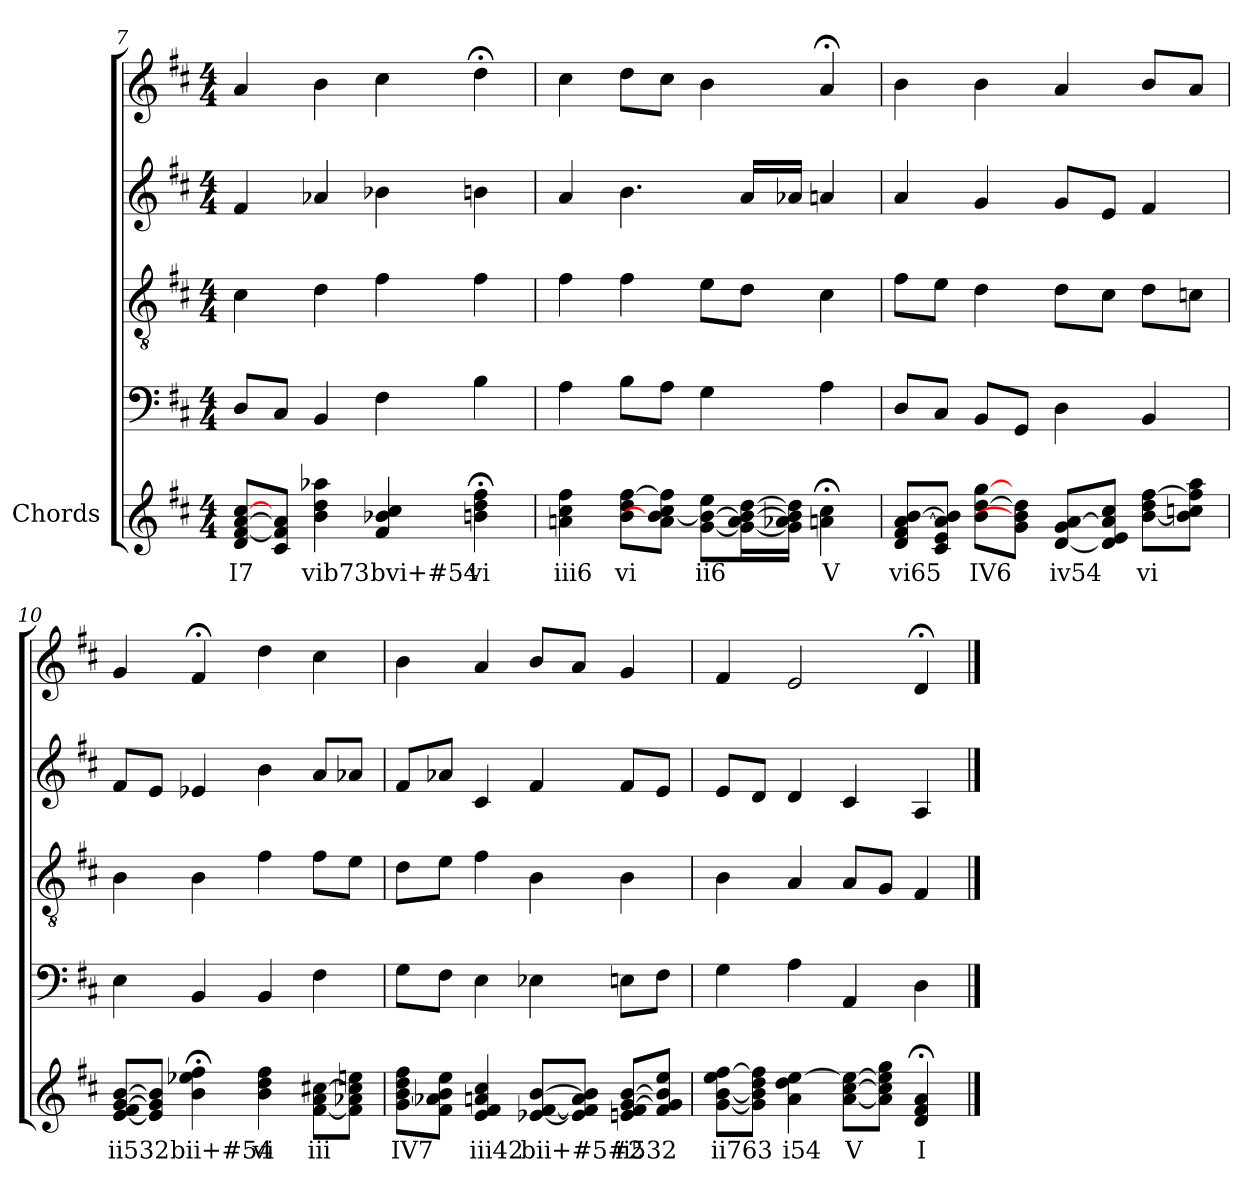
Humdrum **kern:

**kern	**text	**kern	**kern	**kern	**kern
*part5	*part5	*part4	*part3	*part2	*part1
*staff5	*staff5	*staff4	*staff3	*staff2	*staff1
*I"Chords	*	*	*	*	*
*clefG2	*	*clefF4	*clefGv2	*clefG2	*clefG2
*k[f#c#]	*	*k[f#c#]	*k[f#c#]	*k[f#c#]	*k[f#c#]
*M4/4	*	*M4/4	*M4/4	*M4/4	*M4/4
=7	=7	=7	=7	=7	=7
8d/ [8f# [8a [8cc#L	I7	8D/L	4c#\	4f#/	4a/
8c#/ 8f#] 8a]J	.	8C#/J	.	.	.
4b 4dd 4aa-X	vib73	4BB/	4d\	4a-X/	4b\
4f# 4b-X 4cc#	bvi+#54	4F#\	4f#\	4b-X\	4cc#\
4bn;< 4dd;< 4ff#;<	vi	4B\	4f#\	4bn\	4dd;<\
=8	=8	=8	=8	=8	=8
4an 4cc# 4ff#	iii6	4A\	4f#\	4a/	4cc#\
8b\ 8dd [8ff#L	vi	8B\L	4f#\	4.b\	8dd\L
8a\ 8b_ 8cc# 8ff#]J	.	8A\J	.	.	8cc#\J
[8g\ 8b_ 8eeL	ii6	4G\	8e\L	.	4b\
16g\_ 16a 16b_ [16ddL	.	.	8d\J	16a/LL	.
16g\] 16a-X 16b] 16dd]JJ	.	.	.	16a-X/JJ	.
4an;< 4cc#;<	V	4A\	4c#\	4an/	4a;</
=9	=9	=9	=9	=9	=9
8d/ 8f# [8a [8bL	vi65	8D/L	8f#\L	4a/	4b\
8c#/ 8e 8a] 8b]J	.	8C#/J	8e\J	.	.
8b\ [8dd [8ggL	IV6	8BB/L	4d\	4g/	4b\
8g\ 8b] 8dd]J	.	8GG/J	.	.	.
[8d/ 8g [8aL	iv54	4D\	8d\L	8g/L	4a/
8d/] 8e 8a] 8cc#J	.	.	8c#\J	8e/J	.
[8b\ 8dd [8ff#L	vi	4BB/	8d\L	4f#/	8b/L
8b\] 8ccn 8ff#] 8aaJ	.	.	8cn\J	.	8a/J
=10	=10	=10	=10	=10	=10
[8e/ 8f# [8g [8bL	ii532	4E\	4B\	8f#/L	4g/
8e/] 8g] 8b]J	.	.	.	8e/J	.
4b;< 4ee-X;< 4ff#;<	bii+#54	4BB/	4B\	4e-X/	4f#;</
4b 4dd 4ff#	vi	4BB/	4f#\	4b\	4dd\
[8f#\ 8a [8cc#XL	iii	4F#\	8f#\L	8a/L	4cc#\
8f#\] 8a-X 8cc#] 8eenJ	.	.	8e\J	8a-X/J	.
=11	=11	=11	=11	=11	=11
8g\ [8b 8dd 8ff#L	IV7	8G\L	8d\L	8f#/L	4b\
8f#\ 8a-X 8b] 8eeJ	.	8F#\J	8e\J	8a-X/J	.
4e 4f# 4an 4cc#	iii42	4E\	4f#\	4c#/	4a/
[8e-X/ [8f# [8bL	bii+#5#2	4E-X\	4B\	4f#/	8b/L
8e-/] 8f#] 8a 8b]J	.	.	.	.	8a/J
8en/ 8f# [8g [8bL	ii532	8En\L	4B\	8f#/L	4g/
8f#/ 8g] 8b] 8eeJ	.	8F#\J	.	8e/J	.
!!LO:LB:g=z
=12	=12	=12	=12	=12	=12
[8g\ [8b 8ee [8ff#L	ii763	4G\	4B\	8e/L	4f#/
8g\] 8b] 8dd 8ff#]J	.	.	.	8d/J	.
4a 4dd [4ee	i54	4A\	4A/	4d/	2e/
[8a\ [8cc# 8ee_L	V	4AA/	8A/L	4c#/	.
8a\] 8cc#] 8ee] 8ggJ	.	.	8G/J	.	.
4d;< 4f#;< 4a;<	I	4D\	4F#/	4A/	4d;</
==	==	==	==	==	==
*-	*-	*-	*-	*-	*-
